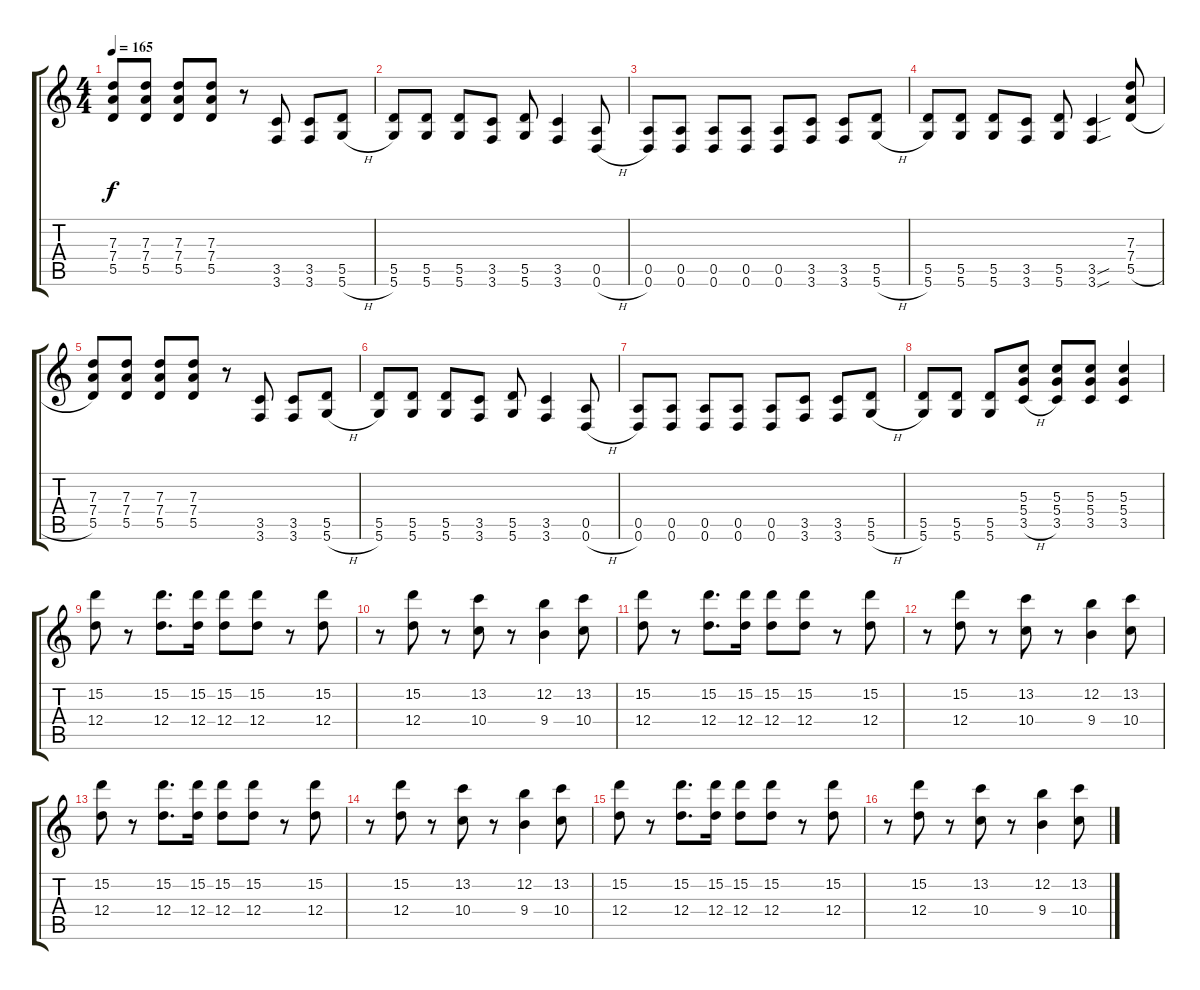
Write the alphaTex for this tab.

\track "" {instrument distortionguitar}
\staff {score tabs}
\tuning (E4 B3 G3 D3 A2 D2) {hide}
\ts (4 4)
\tempo 165
\clef g2
\ks c
(7.3 7.4 5.5).8{dy f} (7.3 7.4 5.5).8 (7.3 7.4 5.5).8 (7.3 7.4 5.5).8 r.8 (3.5 3.6).8 (3.5 3.6).8 (5.5 5.6{h}).8 |
(5.5 5.6).8 (5.5 5.6).8 (5.5 5.6).8 (3.5 3.6).8 (5.5 5.6).8 (3.5 3.6).4 (0.5 0.6{h}).8 |
(0.5 0.6).8 (0.5 0.6).8 (0.5 0.6).8 (0.5 0.6).8 (0.5 0.6).8 (3.5 3.6).8 (3.5 3.6).8 (5.5 5.6{h}).8 |
(5.5 5.6).8 (5.5 5.6).8 (5.5 5.6).8 (3.5 3.6).8 (5.5 5.6).8 (3.5{sou} 3.6{sou}).4 (7.3 7.4 5.5{h}).8 |
(7.3 7.4 5.5).8 (7.3 7.4 5.5).8 (7.3 7.4 5.5).8 (7.3 7.4 5.5).8 r.8 (3.5 3.6).8 (3.5 3.6).8 (5.5 5.6{h}).8 |
(5.5 5.6).8 (5.5 5.6).8 (5.5 5.6).8 (3.5 3.6).8 (5.5 5.6).8 (3.5 3.6).4 (0.5 0.6{h}).8 |
(0.5 0.6).8 (0.5 0.6).8 (0.5 0.6).8 (0.5 0.6).8 (0.5 0.6).8 (3.5 3.6).8 (3.5 3.6).8 (5.5 5.6{h}).8 |
(5.5 5.6).8 (5.5 5.6).8 (5.5 5.6).8 (5.3 5.4 3.5{h}).8 (5.3 5.4 3.5).8 (5.3 5.4 3.5).8 (5.3 5.4 3.5).4 |
(15.2 12.4).8 r.8 (15.2 12.4).8{d} (15.2 12.4).16 (15.2 12.4).8 (15.2 12.4).8 r.8 (15.2 12.4).8 |
r.8 (15.2 12.4).8 r.8 (13.2 10.4).8 r.8 (12.2 9.4).4 (13.2 10.4).8 |
(15.2 12.4).8 r.8 (15.2 12.4).8{d} (15.2 12.4).16 (15.2 12.4).8 (15.2 12.4).8 r.8 (15.2 12.4).8 |
r.8 (15.2 12.4).8 r.8 (13.2 10.4).8 r.8 (12.2 9.4).4 (13.2 10.4).8 |
(15.2 12.4).8 r.8 (15.2 12.4).8{d} (15.2 12.4).16 (15.2 12.4).8 (15.2 12.4).8 r.8 (15.2 12.4).8 |
r.8 (15.2 12.4).8 r.8 (13.2 10.4).8 r.8 (12.2 9.4).4 (13.2 10.4).8 |
(15.2 12.4).8 r.8 (15.2 12.4).8{d} (15.2 12.4).16 (15.2 12.4).8 (15.2 12.4).8 r.8 (15.2 12.4).8 |
r.8 (15.2 12.4).8 r.8 (13.2 10.4).8 r.8 (12.2 9.4).4 (13.2 10.4).8
